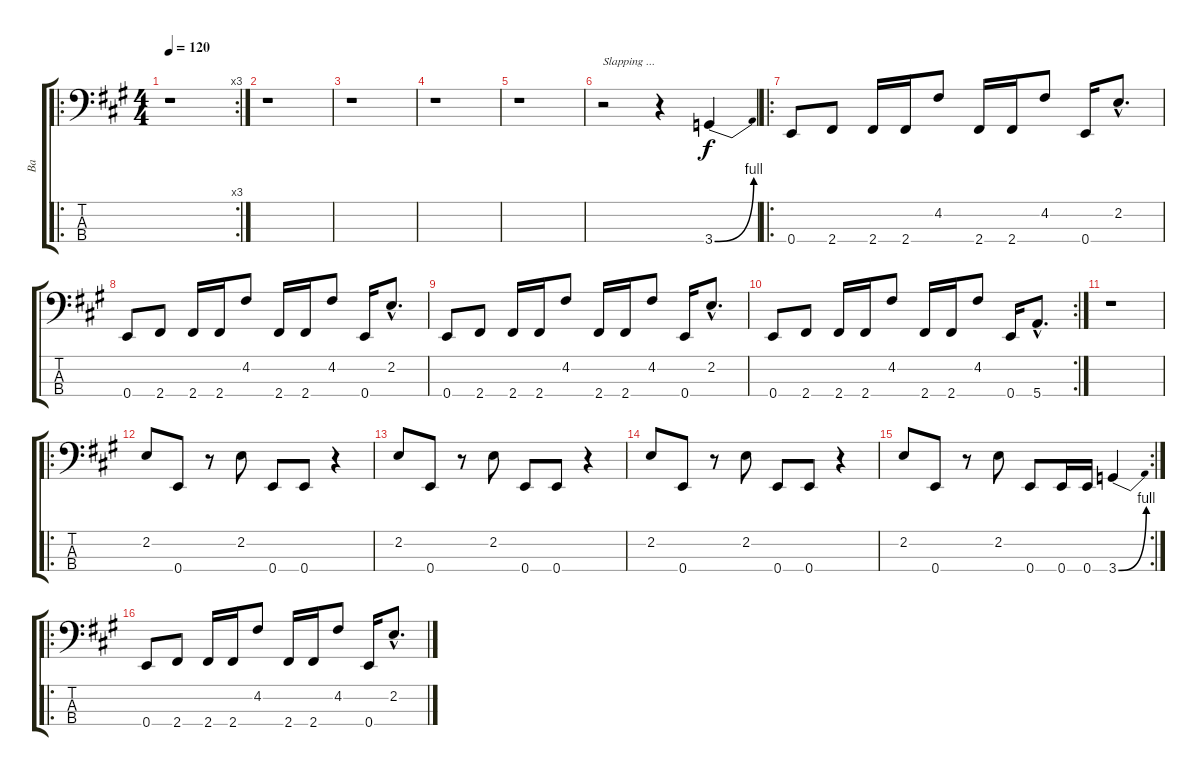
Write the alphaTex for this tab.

\track ("Ba" "Ba") {instrument slapbass1}
\staff {score tabs}
\tuning (G2 D2 A1 E1) {hide}
\ro
\rc 3
\ts (4 4)
\tempo 120
\clef f4
\ks a
r.1{dy f instrument slapbass1} |
r.1 |
r.1 |
r.1 |
r.1 |
r.2{txt "Slapping ..." volume 16 instrument slapbass1} r.4 3.4{be (bend 0 0 60 4)}.4 |
\ro
0.4.8 2.4.8 2.4.16 2.4.16 4.2.8 2.4.16 2.4.16 4.2.8 0.4.16 2.2{hac}.8{d} |
0.4.8 2.4.8 2.4.16 2.4.16 4.2.8 2.4.16 2.4.16 4.2.8 0.4.16 2.2{hac}.8{d} |
0.4.8 2.4.8 2.4.16 2.4.16 4.2.8 2.4.16 2.4.16 4.2.8 0.4.16 2.2{hac}.8{d} |
\rc 2
0.4.8 2.4.8 2.4.16 2.4.16 4.2.8 2.4.16 2.4.16 4.2.8 0.4.16 5.4{hac}.8{d} |
r.1 |
\ro
2.2.8 0.4.8 r.8 2.2.8 0.4.8 0.4.8 r.4 |
2.2.8 0.4.8 r.8 2.2.8 0.4.8 0.4.8 r.4 |
2.2.8 0.4.8 r.8 2.2.8 0.4.8 0.4.8 r.4 |
\rc 2
2.2.8 0.4.8 r.8 2.2.8 0.4.8 0.4.16 0.4.16 3.4{be (bend 0 0 60 4)}.4 |
\ro
0.4.8 2.4.8 2.4.16 2.4.16 4.2.8 2.4.16 2.4.16 4.2.8 0.4.16 2.2{hac}.8{d}
